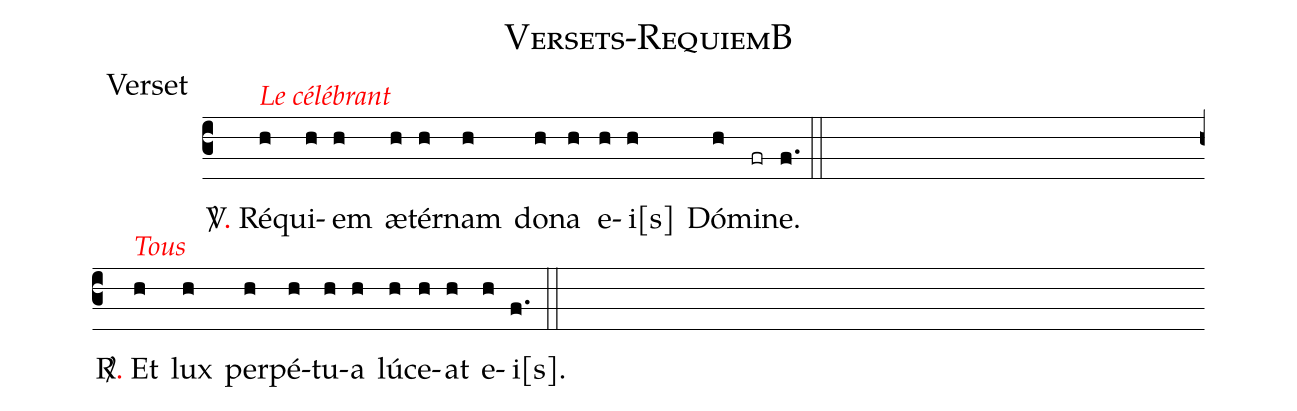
name:Versets-RequiemB;
office-part:Verset;
%%
(c3) <alt>\rubrique{Le célébrant}</alt>
<sp>V/</sp><v>{\red.}</v> R{é}(h)qui(h)em(h) æ(h)tér(h)nam(h) do(h)na(h) e(h)i<v>[</v>s<v>]</v>(h) Dó(h)mi(fr)ne.(f.) (::) (Z)

<sp>R/</sp><v>{\red.}</v> {E}t<alt>\rubrique{Tous}</alt>(h) lux(h) per(h)pé(h)tu(h)a(h) lú(h)ce(h)at(h) e(h)i<v>[</v>s<v>]</v>.(f.) (::)
